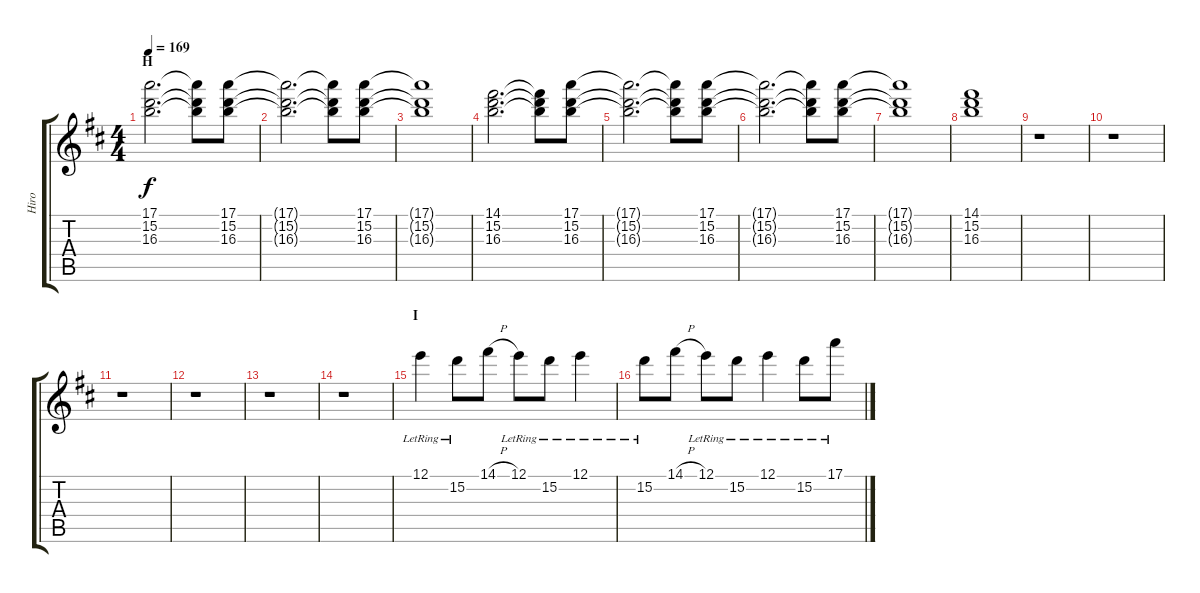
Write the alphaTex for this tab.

\track ("Hiro" "Hiro") {instrument electricguitarclean}
\staff {score tabs}
\tuning (E4 B3 G3 D3 A2 E2) {hide}
\ts (4 4)
\section ("" "H")
\tempo 169
\clef g2
\ks d
(17.1{t} 15.2{t} 16.3{t}).2{d dy f} (17.1{t} 15.2{t} 16.3{t}).8 (17.1 15.2 16.3).8 |
(17.1{t} 15.2{t} 16.3{t}).2{d} (17.1{t} 15.2{t} 16.3{t}).8 (17.1 15.2 16.3).8 |
(17.1{t} 15.2{t} 16.3{t}).1 |
(14.1 15.2 16.3).2{d} (14.1{t} 15.2{t} 16.3{t}).8 (17.1 15.2 16.3).8 |
(17.1{t} 15.2{t} 16.3{t}).2{d} (17.1{t} 15.2{t} 16.3{t}).8 (17.1 15.2 16.3).8 |
(17.1{t} 15.2{t} 16.3{t}).2{d} (17.1{t} 15.2{t} 16.3{t}).8 (17.1 15.2 16.3).8 |
(17.1{t} 15.2{t} 16.3{t}).1 |
(14.1 15.2 16.3).1 |
r.1 |
r.1 |
r.1 |
r.1 |
r.1 |
r.1 |
\section ("" "I")
12.1{lr}.4 15.2{lr}.8 14.1{h}.8 12.1{lr}.8 15.2{lr}.8 12.1{lr}.4 |
15.2{lr}.8 14.1{h}.8 12.1{lr}.8 15.2{lr}.8 12.1{lr}.4 15.2{lr}.8 17.1{lr}.8
